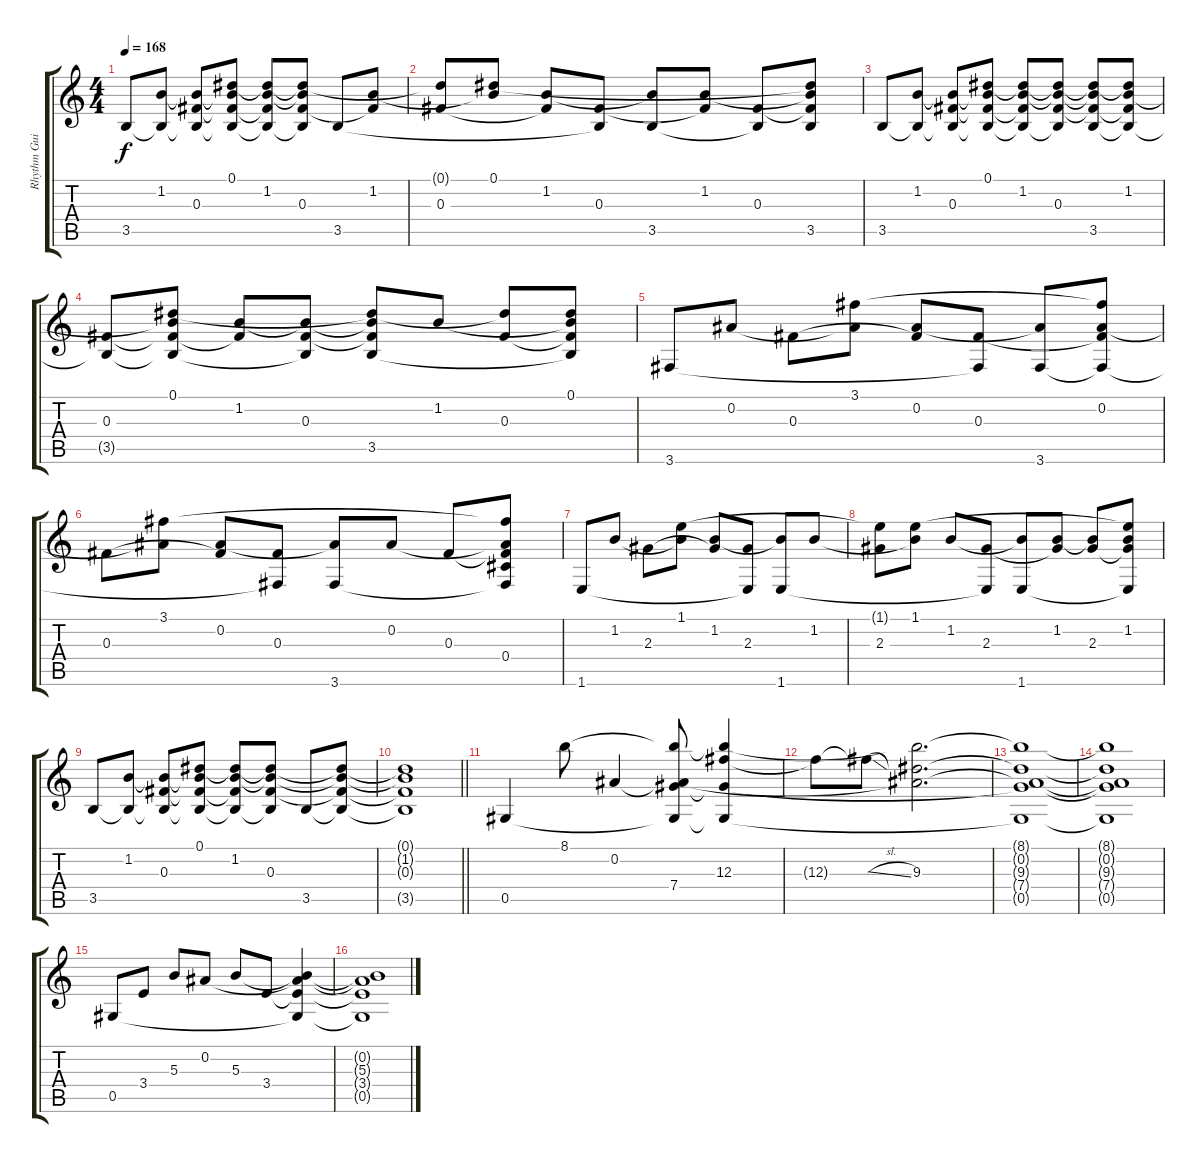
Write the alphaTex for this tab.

\track ("Rhythm Guitar L" "Rhythm Gui") {instrument acousticguitarsteel}
\staff {score tabs}
\tuning (Eb4 Bb3 Gb3 Db3 Ab2 Eb2) {hide}
\ts (4 4)
\tempo 168
\clef g2
\ks c
3.5.8{dy f} (1.2 3.5{t}).8 (1.2{t} 0.3 3.5{t}).8 (0.1 1.2{t} 0.3{t} 3.5{t}).8 (0.1{t} 1.2 0.3{t} 3.5{t}).8 (0.1{t} 1.2{t} 0.3 3.5{t}).8 3.5.8 (1.2 0.3{t}).8 |
(0.1{t} 0.3).8 (0.1 1.2{t}).8 (1.2 0.3{t}).8 (0.3 3.5{t}).8 (1.2{t} 3.5).8 (1.2 0.3{t}).8 (0.3 3.5{t}).8 (0.1{t} 1.2{t} 0.3{t} 3.5).8 |
3.5.8 (1.2 3.5{t}).8 (1.2{t} 0.3 3.5{t}).8 (0.1 1.2{t} 0.3{t} 3.5{t}).8 (0.1{t} 1.2 0.3{t} 3.5{t}).8 (0.1{t} 1.2{t} 0.3 3.5{t}).8 (0.1{t} 1.2{t} 0.3{t} 3.5).8 (0.1{t} 1.2 0.3{t} 3.5{t}).8 |
(0.3 3.5{t}).8 (0.1 1.2{t} 0.3{t} 3.5{t}).8 (1.2 0.3{t}).8 (1.2{t} 0.3 3.5{t}).8 (0.1{t} 1.2{t} 0.3{t} 3.5).8 1.2.8 (0.1{t} 0.3).8 (0.1 1.2{t} 0.3{t} 3.5{t}).8 |
3.6.8 0.2.8 0.3.8 (3.1 0.2{t}).8 (0.2 0.3{t}).8 (0.3 3.6{t}).8 (0.2{t} 3.6).8 (3.1{t} 0.2 0.3{t} 3.6{t}).8 |
0.3.8 (3.1 0.2{t}).8 (0.2 0.3{t}).8 (0.3 3.6{t}).8 (0.2{t} 3.6).8 0.2.8 0.3.8 (3.1{t} 0.2{t} 0.3{t} 0.4 3.6{t}).8 |
1.6.8 1.2.8 2.3.8 (1.1 1.2{t}).8 (1.2 2.3{t}).8 (2.3 1.6{t}).8 (1.2{t} 1.6).8 1.2.8 |
(1.1{t} 2.3).8 (1.1 1.2{t}).8 1.2.8 (2.3 1.6{t}).8 (1.2{t} 1.6).8 (1.2 2.3{t}).8 (1.2{t} 2.3).8 (1.1{t} 1.2 2.3{t} 1.6{t}).8 |
3.5.8 (1.2 3.5{t}).8 (1.2{t} 0.3 3.5{t}).8 (0.1 1.2{t} 0.3{t} 3.5{t}).8 (0.1{t} 1.2 0.3{t} 3.5{t}).8 (0.1{t} 1.2{t} 0.3 3.5{t}).8 3.5.8 (0.1{t} 1.2{t} 0.3{t} 3.5{t}).8 |
\barLineRight lightlight
(0.1{t} 1.2{t} 0.3{t} 3.5{t}).1 |
\section ("" "")
0.5.4 8.1.8 0.2.4 (8.1{t} 0.2{t} 7.4 0.5{t}).8 (8.1{t} 12.3 7.4{t} 0.5{t}).4 |
12.3{t}.8 12.3{sl t}.8 (8.1{t} 0.2{t} 9.3).2{d} |
(8.1{t} 0.2{t} 9.3{t} 7.4{t} 0.5{t}).1 |
(8.1{t} 0.2{t} 9.3{t} 7.4{t} 0.5{t}).1 |
0.5.8 3.4.8 5.3.8 0.2.8 5.3.8 3.4.8 (0.2{t} 5.3{t} 3.4{t} 0.5{t}).4 |
(0.2{t} 5.3{t} 3.4{t} 0.5{t}).1
